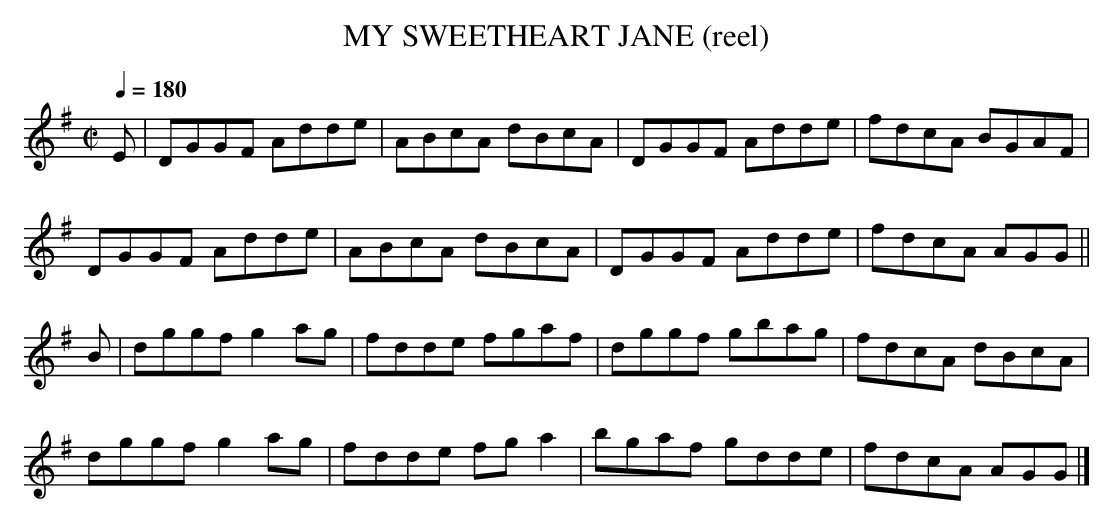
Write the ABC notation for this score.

X:1
T:MY SWEETHEART JANE (reel)
Q:1/4=180
M:C|
L:1/8
K:G
E|DGGF Adde|ABcA dBcA|DGGF Adde|fdcA BGAF|
DGGF Adde|ABcA dBcA|DGGF Adde|fdcA AGG||
B|dggf g2ag|fdde fgaf|dggf gbag|fdcA dBcA|
dggf g2ag|fdde fga2|bgaf gdde|fdcA AGG|]
